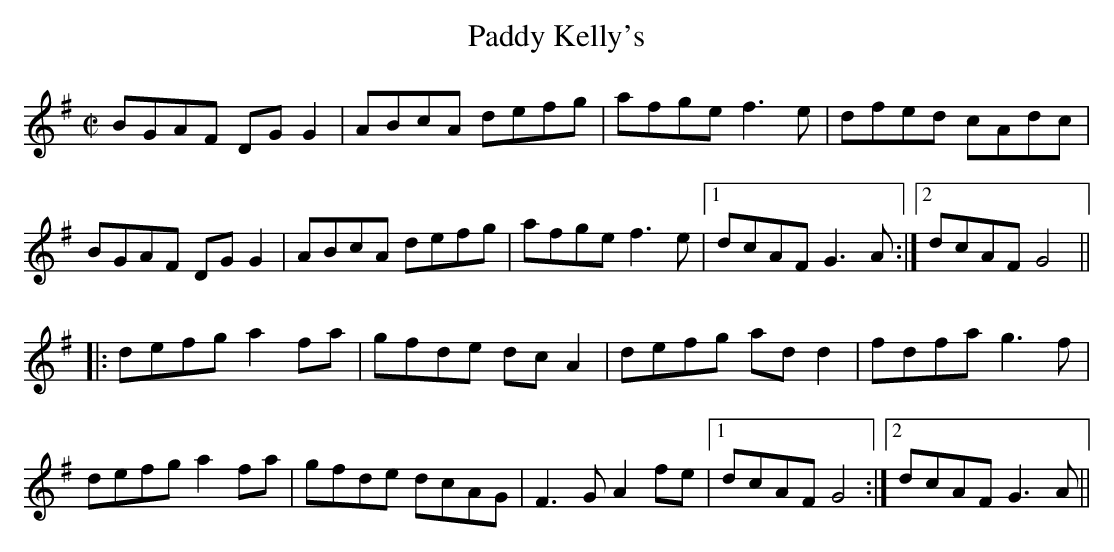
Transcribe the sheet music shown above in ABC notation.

X:1
T:Paddy Kelly's
M:C|
K:G
BGAF DGG2|ABcA defg|afge f3e|dfed cAdc|
BGAF DGG2|ABcA defg|afge f3e|1 dcAF G3A:|2 dcAF G4||
|:defg a2fa|gfde dcA2|defg add2|fdfa g3f|
defg a2fa|gfde dcAG|F3G A2fe|1 dcAF G4:|2 dcAF G3A||
